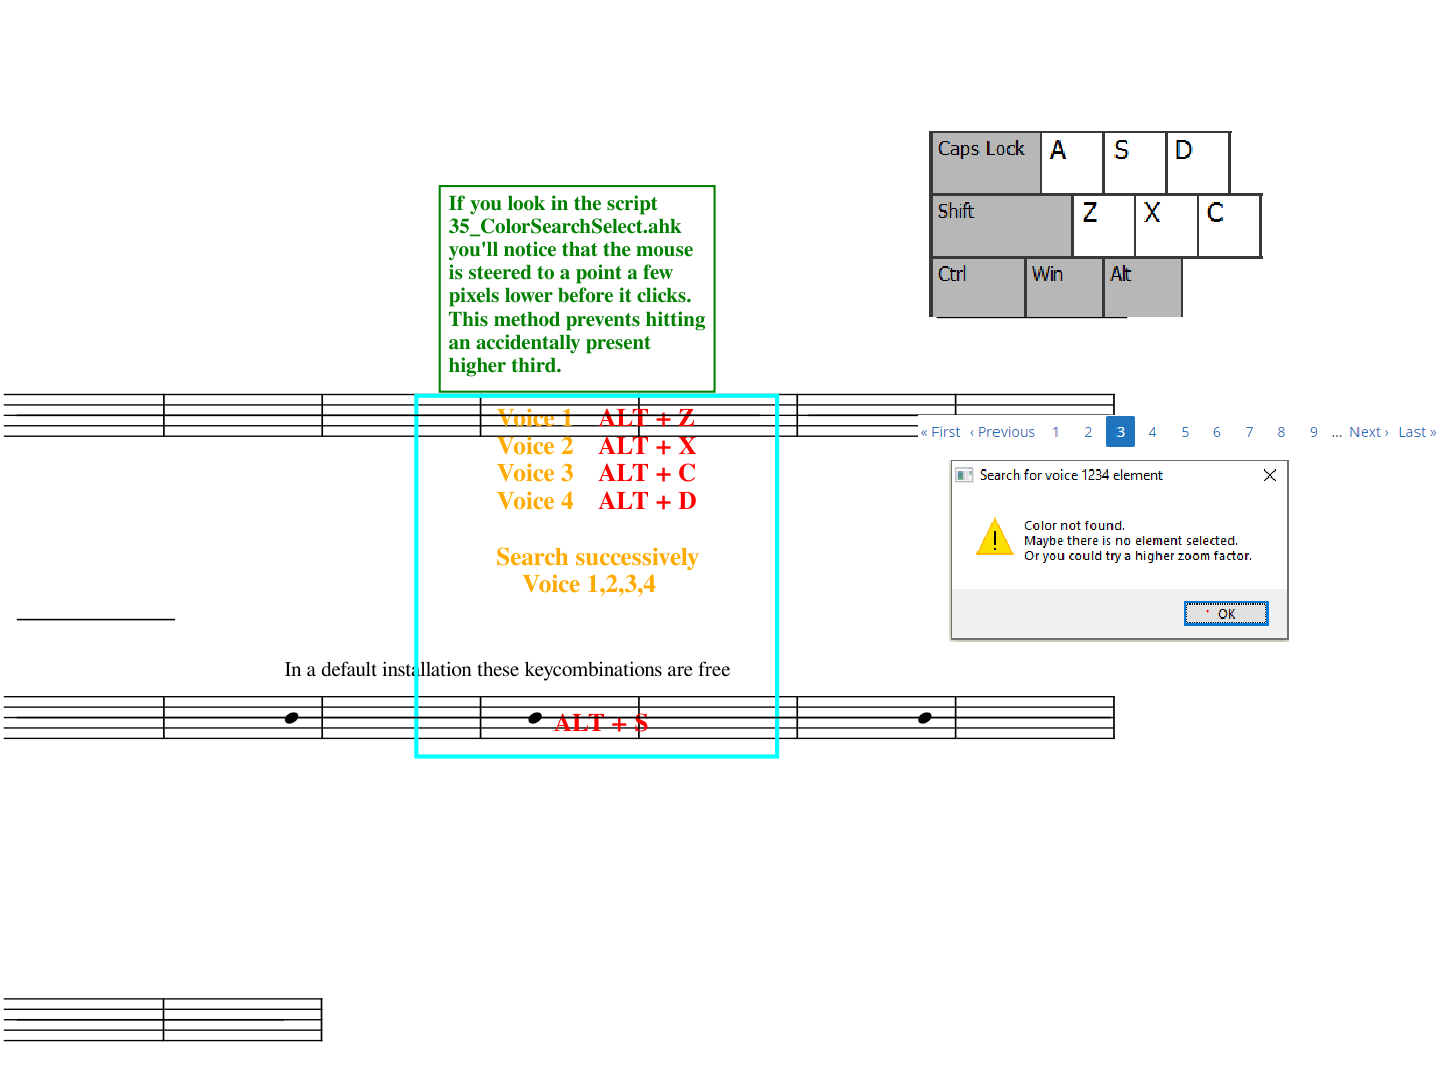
**kern
*part1
*staff1
*I"Piano
*I'Pno.
!!LO:PB:g=z
*k[]
*M4/4
=29
4b
4b
4b
4b
=30
4b
4b
4b
4b
=31
4b
4b
4b
4b
=32
!LO:TX:a:B:color=#007F00:t=If you look in the script
!LO:TX:a:t=35_ColorSearchSelect.ahk
!LO:TX:a:t=you'll notice that the mouse
!LO:TX:a:t=is steered to a point a few
!LO:TX:a:t=pixels lower before it clicks.
!LO:TX:a:t=This method prevents hitting
!LO:TX:a:t=an accidentally present
!LO:TX:a:t=higher third.
4b
4b
4b
4b
=33
4b
4b
4b
4b
=34
4b
4b
4b
4b
=35
4b
4b
4b
4b
!!LO:LB:g=z
=36
4b
4b
4b
4b
=37
4b
4b
4b
!LO:TX:a:t=In a default installation these keycombinations are free
4b
=38
4b
4b
4b
4b
=39
4b
!LO:TX:a:B:color=#FFAA00:t=Voice 1
!LO:TX:a:t=Voice 2
!LO:TX:a:t=Voice 3
!LO:TX:a:t=Voice 4
!LO:TX:a:t=Search successively
!LO:TX:a:t=Voice 1,2,3,4
!LO:TX:a:B:color=#FF0000:t=ALT + Z
!LO:TX:a:t=ALT + X
!LO:TX:a:t=ALT + C
!LO:TX:a:t=ALT + D
!LO:TX:a:t=ALT + S
4b
4b
4b
=40
4b
4b
4b
4b
=41
4b
4b
4b
4b
=42
4b
4b
4b
4b
!!LO:LB:g=z
=43
4b
4b
4b
4b
=44
4b
4b
4b
4bi
=
*-
